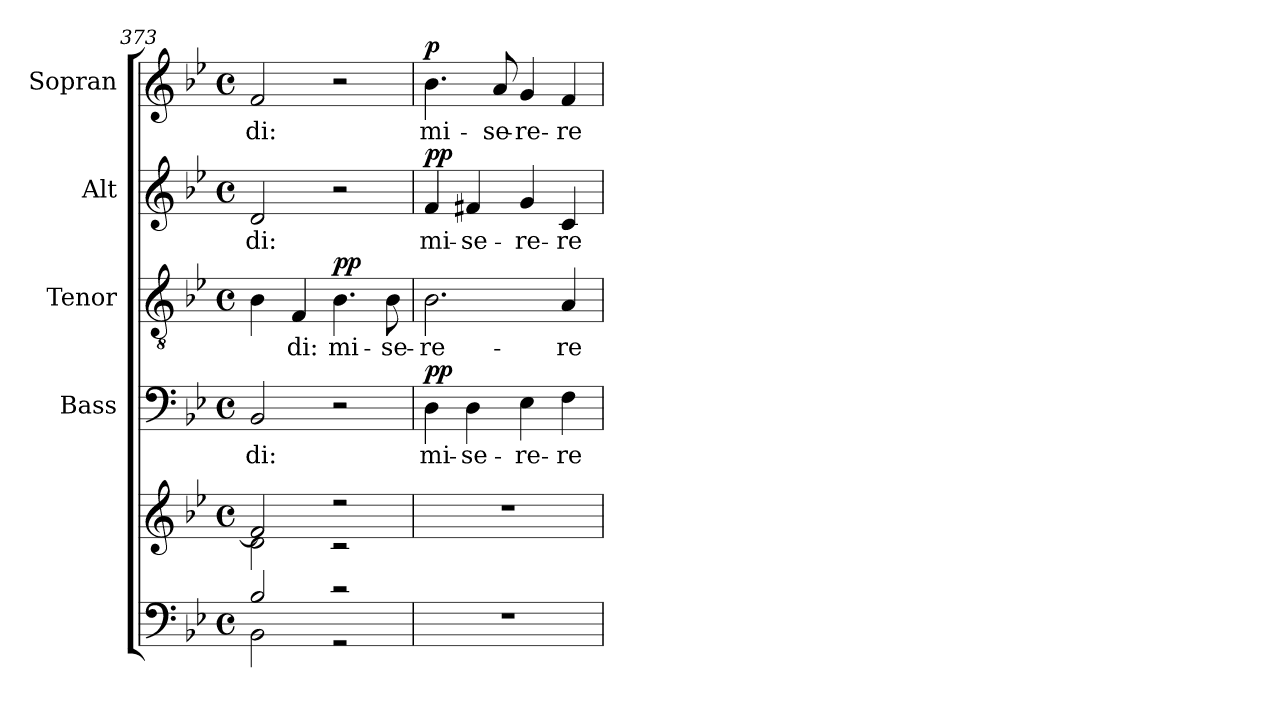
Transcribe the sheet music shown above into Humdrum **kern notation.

**kern	**kern	**kern	**text	**dynam	**kern	**text	**dynam	**kern	**text	**dynam	**kern	**text	**dynam
*part5	*part5	*part4	*part4	*part4	*part3	*part3	*part3	*part2	*part2	*part2	*part1	*part1	*part1
*staff6	*staff5	*staff4	*staff4	*staff4	*staff3	*staff3	*staff3	*staff2	*staff2	*staff2	*staff1	*staff1	*staff1
*	*	*I"Bass	*	*	*I"Tenor	*	*	*I"Alt	*	*	*I"Sopran	*	*
*	*	*I'B.	*	*	*I'T.	*	*	*I'A.	*	*	*I'S.	*	*
!!LO:PB:g=z
*clefF4	*clefG2	*clefF4	*	*	*clefGv2	*	*	*clefG2	*	*	*clefG2	*	*
*k[b-e-]	*k[b-e-]	*k[b-e-]	*	*	*k[b-e-]	*	*	*k[b-e-]	*	*	*k[b-e-]	*	*
*B-:	*B-:	*B-:	*	*	*B-:	*	*	*B-:	*	*	*B-:	*	*
*M4/4	*M4/4	*M4/4	*	*	*M4/4	*	*	*M4/4	*	*	*M4/4	*	*
*met(c)	*met(c)	*met(c)	*	*	*met(c)	*	*	*met(c)	*	*	*met(c)	*	*
=373	=373	=373	=373	=373	=373	=373	=373	=373	=373	=373	=373	=373	=373
*^	*^	*	*	*	*	*	*	*	*	*	*	*	*
!	!	!	!	!	!LO:LY:b	!	!	!	!	!	!LO:LY:b	!	!	!LO:LY:b	!
2B-/	2BB-\	2f/]	2d\	2BB-/	-di:	.	4B-\	.	.	2d/	-di:	.	2f/	-di:	.
!	!	!	!	!	!	!	!	!LO:LY:b	!	!	!	!	!	!	!
.	.	.	.	.	.	.	4F/	-di:	.	.	.	.	.	.	.
!	!	!	!	!	!	!	!	!LO:LY:b	!LO:DY:a	!	!	!	!	!	!
2r	2r	2r	2r	2r	.	.	4.B-\	mi-	pp	2r	.	.	2r	.	.
!	!	!	!	!	!	!	!	!LO:LY:b	!	!	!	!	!	!	!
.	.	.	.	.	.	.	8B-\	-se-	.	.	.	.	.	.	.
*v	*v	*	*	*	*	*	*	*	*	*	*	*	*	*	*
*	*v	*v	*	*	*	*	*	*	*	*	*	*	*	*
=374	=374	=374	=374	=374	=374	=374	=374	=374	=374	=374	=374	=374	=374
!	!	!	!LO:LY:b	!LO:DY:a	!	!LO:LY:b	!	!	!LO:LY:b	!LO:DY:a	!	!LO:LY:b	!LO:DY:a
1r	1r	4D\	mi-	pp	2.B-\	-re-	.	4f/	mi-	pp	4.b-\	mi-	p
!	!	!	!LO:LY:b	!	!	!	!	!	!LO:LY:b	!	!	!	!
.	.	4D\	-se-	.	.	.	.	4f#X/	-se-	.	.	.	.
!	!	!	!	!	!	!	!	!	!	!	!	!LO:LY:b	!
.	.	.	.	.	.	.	.	.	.	.	8a/	-se-	.
!	!	!	!LO:LY:b	!	!	!	!	!	!LO:LY:b	!	!	!LO:LY:b	!
.	.	4E-\	-re-	.	.	.	.	4g/	-re-	.	4g/	-re-	.
!	!	!	!LO:LY:b	!	!	!LO:LY:b	!	!	!LO:LY:b	!	!	!LO:LY:b	!
.	.	4F\	-re	.	4A/	-re	.	4c/	-re	.	4f/	-re	.
=	=	=	=	=	=	=	=	=	=	=	=	=	=
*-	*-	*-	*-	*-	*-	*-	*-	*-	*-	*-	*-	*-	*-
